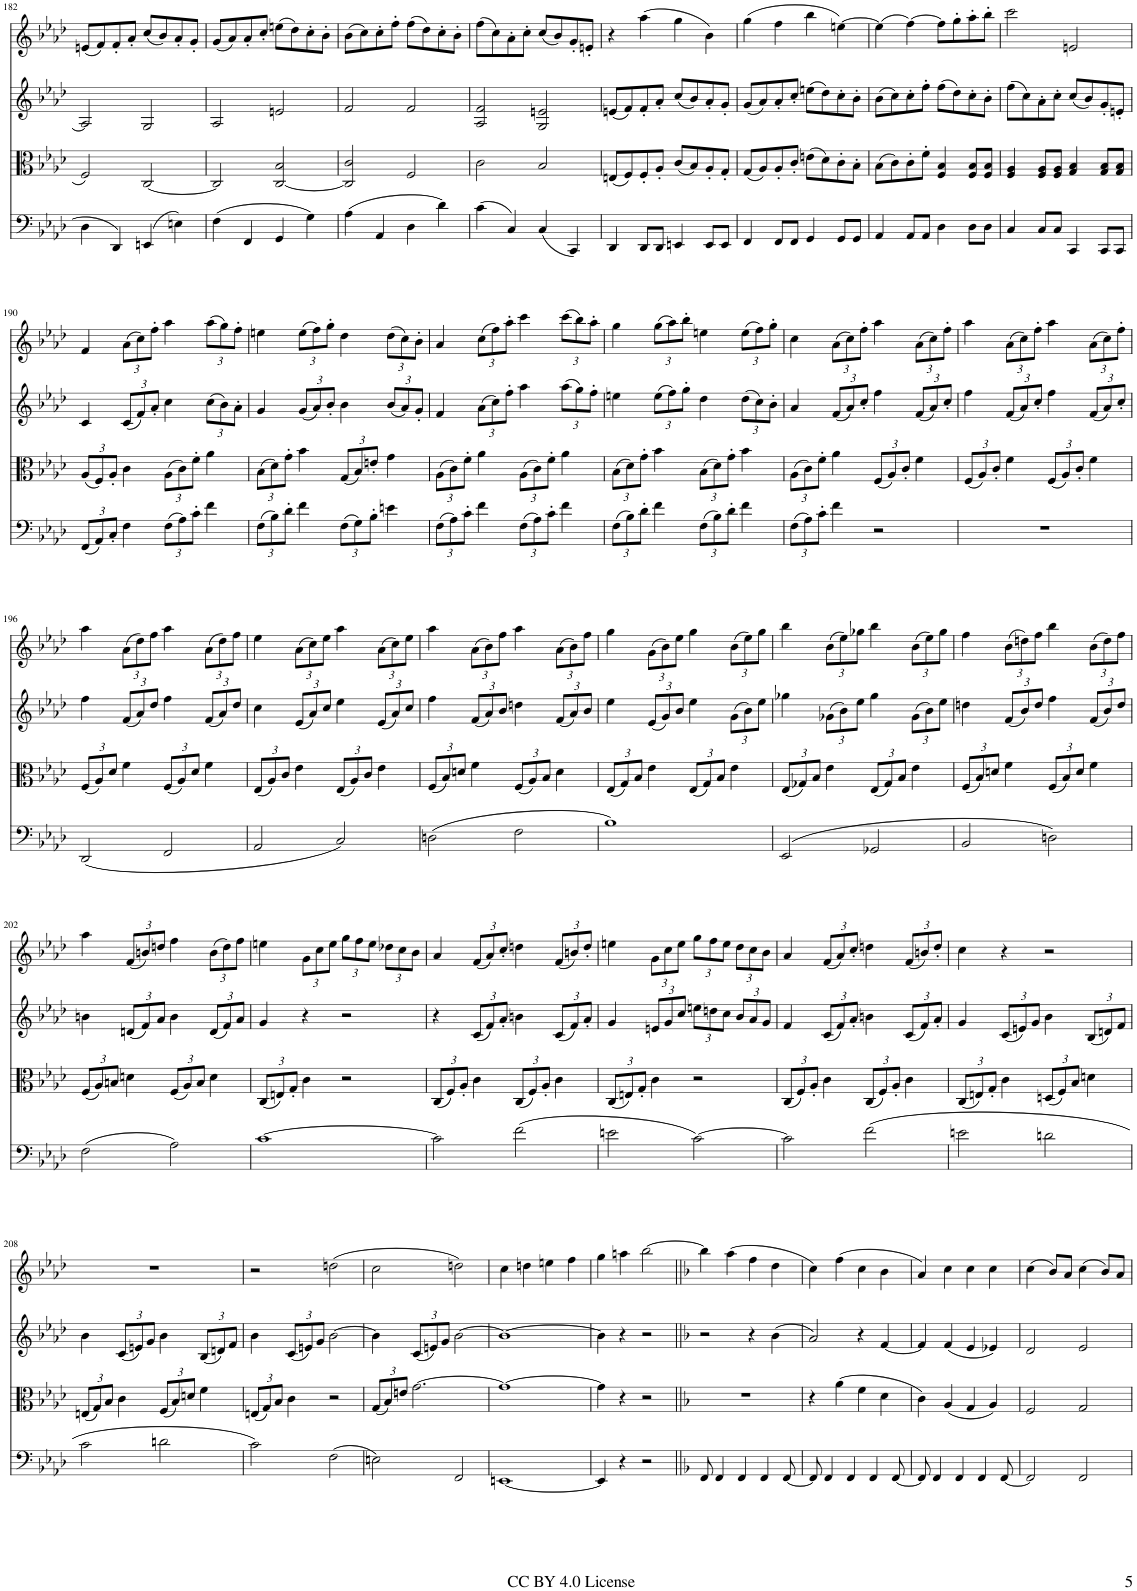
**kern	**kern	**kern	**kern
*part4	*part3	*part2	*part1
*staff4	*staff3	*staff2	*staff1
*I"Cello	*I"Viola	*I"Violin II	*I"Violin I
*	*I'Vla	*I'Vln	*I'Vln
!!LO:PB:g=z
*clefF4	*clefC3	*clefG2	*clefG2
*k[b-e-a-d-]	*k[b-e-a-d-]	*k[b-e-a-d-]	*k[b-e-a-d-]
*M2/2	*M2/2	*M2/2	*M2/2
*met(c|)	*met(c|)	*met(c|)	*met(c|)
=182	=182	=182	=182
4D-\	2F/	2A-/]	(8en/L
.	.	.	8f/)
4DD-/	.	.	8f'/
.	.	.	8a-'/J
(4EEn/	[2C/	2G/	(8cc/L
.	.	.	8b-/)
4En\)	.	.	8a-'/
.	.	.	8g'/J
=183	=183	=183	=183
(4F\	2C/]	2A-/	(8g/L
.	.	.	8a-/)
4FF/	.	.	8a-'/
.	.	.	8cc'/J
4GG/	[2C/ 2B-/	2en/	(8een\L
.	.	.	8dd-\)
4G\)	.	.	8cc'\
.	.	.	8b-'\J
=184	=184	=184	=184
(4A-\	2C/] 2c/	2f/	(8b-\L
.	.	.	8cc\)
4AA-/	.	.	8cc'\
.	.	.	8ff'\J
4D-\	2F/	2f/	(8ff\L
.	.	.	8dd-\)
4d-\)	.	.	8cc'\
.	.	.	8b-'\J
=185	=185	=185	=185
(4c\	2c\	2A-/ 2f/	(8ff\L
.	.	.	8cc\)
4C/)	.	.	8a-'\
.	.	.	8cc'\J
(4C/	2B-/	2G/ 2en/	(8cc/L
.	.	.	8b-/)
4CC/)	.	.	8g'/
.	.	.	8en'/J
=186	=186	=186	=186
4DD-/	(8En/L	(8en/L	4r
.	8F/)	8f/)	.
8DD-/L	8F'/	8f'/	(4aa-\
8DD-/J	8A-'/J	8a-'/J	.
4EEn/	(8c/L	(8cc/L	4gg\
.	8B-/)	8b-/)	.
8EE/L	8A-'/	8a-'/	4b-\)
8EE/J	8G'/J	8g'/J	.
=187	=187	=187	=187
4FF/	(8G/L	(8g/L	(4gg\
.	8A-/)	8a-/)	.
8FF/L	8A-'/	8a-'/	4ff\
8FF/J	8c'/J	8cc'/J	.
4GG/	(8en\L	(8een\L	4bb-\
.	8d-\)	8dd-\)	.
8GG/L	8c'\	8cc'\	[4een\)
8GG/J	8B-'\J	8b-'\J	.
=188	=188	=188	=188
4AA-/	(8B-\L	(8b-\L	(4ee\]
.	8c\)	8cc\)	.
8AA-/L	8c'\	8cc'\	[4ff\)
8AA-/J	8f'\J	8ff'\J	.
4D-\	4F/ 4B-/	(8ff\L	8ff\L]
.	.	8dd-\)	8gg'\
8D-\L	8F/ 8B-/L	8cc'\	8aa-'\
8D-\J	8F/ 8B-/J	8b-'\J	8bb-'\J
=189	=189	=189	=189
4C/	4F/ 4A-/	(8ff\L	2ccc\
.	.	8cc\)	.
8C/L	8F/ 8A-/L	8a-'\	.
8C/J	8F/ 8A-/J	8cc'\J	.
4CC/	4G/ 4B-/	(8cc/L	2en/
.	.	8b-/)	.
8CC/L	8G/ 8B-/L	8g'/	.
8CC/J	8G/ 8B-/J	8en'/J	.
!!LO:LB:g=z
=190	=190	=190	=190
*Xbrackettup	*Xbrackettup	*	*
(12FF/L	(12A-/L	4c/	4f/
12AA-/)	12F/)	.	.
12C'/J	12A-'/J	.	.
*	*	*Xbrackettup	*Xbrackettup
4F\	4c\	(12c/L	(12a-\L
.	.	12f/)	12cc\)
.	.	12a-'/J	12ff'\J
(12F\L	(12A-\L	4cc\	4aa-\
12A-\)	12c\)	.	.
12c'\J	12f'\J	.	.
4f\	4a-\	(12cc\L	(12aa-\L
.	.	12b-\)	12gg\)
.	.	12a-'\J	12ff'\J
=191	=191	=191	=191
(12F\L	(12B-\L	4g/	4een\
12B-\)	12d-\)	.	.
12d-'\J	12g'\J	.	.
4f\	4b-\	(12g/L	(12ee\L
.	.	12a-/)	12ff\)
.	.	12b-'/J	12gg'\J
(12F\L	(12G/L	4b-\	4dd-\
12G\)	12B-/)	.	.
12B-'\J	12en'/J	.	.
4en\	4g\	(12b-/L	(12dd-\L
.	.	12a-/)	12cc\)
.	.	12g'/J	12b-'\J
=192	=192	=192	=192
(12F\L	(12A-\L	4f/	4a-/
12A-\)	12c\)	.	.
12c'\J	12f'\J	.	.
4f\	4a-\	(12a-\L	(12cc\L
.	.	12cc\)	12ff\)
.	.	12ff'\J	12aa-'\J
(12F\L	(12A-\L	4aa-\	4ccc\
12A-\)	12c\)	.	.
12c'\J	12f'\J	.	.
4f\	4a-\	(12aa-\L	(12ccc\L
.	.	12gg\)	12bb-\)
.	.	12ff'\J	12aa-'\J
=193	=193	=193	=193
(12F\L	(12B-\L	4een\	4gg\
12B-\)	12d-\)	.	.
12d-'\J	12g'\J	.	.
4f\	4b-\	(12ee\L	(12gg\L
.	.	12ff\)	12aa-\)
.	.	12gg'\J	12bb-'\J
(12F\L	(12B-\L	4dd-\	4een\
12B-\)	12d-\)	.	.
12d-'\J	12g'\J	.	.
4f\	4b-\	(12dd-\L	(12ee\L
.	.	12cc\)	12ff\)
.	.	12b-'\J	12gg'\J
=194	=194	=194	=194
(12F\L	(12A-\L	4a-/	4cc\
12A-\)	12c\)	.	.
12c'\J	12f'\J	.	.
4f\	4a-\	(12f/L	(12a-\L
.	.	12a-/)	12cc\)
.	.	12cc'/J	12ff'\J
2r	(12F/L	4ff\	4aa-\
.	12A-/)	.	.
.	12c'/J	.	.
.	4f\	(12f/L	(12a-\L
.	.	12a-/)	12cc\)
.	.	12cc'/J	12ff'\J
=195	=195	=195	=195
1r	(12F/L	4ff\	4aa-\
.	12A-/)	.	.
.	12c'/J	.	.
.	4f\	(12f/L	(12a-\L
.	.	12a-/)	12cc\)
.	.	12cc'/J	12ff'\J
.	(12F/L	4ff\	4aa-\
.	12A-/)	.	.
.	12c'/J	.	.
.	4f\	(12f/L	(12a-\L
.	.	12a-/)	12cc\)
.	.	12cc'/J	12ff'\J
!!LO:LB:g=z
=196	=196	=196	=196
(2DD-/	(12F/L	4ff\	4aa-\
.	12A-/)	.	.
.	12d-/J	.	.
.	4f\	(12f/L	(12a-\L
.	.	12a-/)	12dd-\)
.	.	12dd-/J	12ff\J
2FF/	(12F/L	4ff\	4aa-\
.	12A-/)	.	.
.	12d-/J	.	.
.	4f\	(12f/L	(12a-\L
.	.	12a-/)	12dd-\)
.	.	12dd-/J	12ff\J
=197	=197	=197	=197
2AA-/	(12E-/L	4cc\	4ee-\
.	12A-/)	.	.
.	12c/J	.	.
.	4e-\	(12e-/L	(12a-\L
.	.	12a-/)	12cc\)
.	.	12cc/J	12ee-\J
2C/)	(12E-/L	4ee-\	4aa-\
.	12A-/)	.	.
.	12c/J	.	.
.	4e-\	(12e-/L	(12a-\L
.	.	12a-/)	12cc\)
.	.	12cc/J	12ee-\J
=198	=198	=198	=198
(2Dn\	(12F/L	4ff\	4aa-\
.	12B-/)	.	.
.	12dn/J	.	.
.	4f\	(12f/L	(12a-\L
.	.	12a-/)	12b-\)
.	.	12b-/J	12ff\J
2F\	(12F/L	4ddn\	4aa-\
.	12A-/)	.	.
.	12B-/J	.	.
.	4d\	(12f/L	(12a-\L
.	.	12a-/)	12b-\)
.	.	12b-/J	12ff\J
=199	=199	=199	=199
1B-)	(12E-/L	4ee-\	4gg\
.	12G/)	.	.
.	12B-/J	.	.
.	4e-\	(12e-/L	(12g\L
.	.	12g/)	12b-\)
.	.	12b-/J	12ee-\J
.	(12E-/L	4ee-\	4gg\
.	12G/)	.	.
.	12B-/J	.	.
.	4e-\	(12g\L	(12b-\L
.	.	12b-\)	12ee-\)
.	.	12ee-\J	12gg\J
=200	=200	=200	=200
(2EE-/	(12E-/L	4gg-X\	4bb-\
.	12G-X/)	.	.
.	12B-/J	.	.
.	4e-\	(12g-X\L	(12b-\L
.	.	12b-\)	12ee-\)
.	.	12ee-\J	12gg-X\J
2GG-X/	(12E-/L	4gg-\	4bb-\
.	12G-/)	.	.
.	12B-/J	.	.
.	4e-\	(12g-\L	(12b-\L
.	.	12b-\)	12ee-\)
.	.	12ee-\J	12gg-\J
=201	=201	=201	=201
2BB-/	(12F/L	4ddn\	4ff\
.	12B-/)	.	.
.	12dn/J	.	.
.	4f\	(12f/L	(12b-\L
.	.	12b-/)	12ddn\)
.	.	12dd/J	12ff\J
2Dn\)	(12F/L	4ff\	4bb-\
.	12B-/)	.	.
.	12d/J	.	.
.	4f\	(12f/L	(12b-\L
.	.	12b-/)	12dd\)
.	.	12dd/J	12ff\J
!!LO:LB:g=z
=202	=202	=202	=202
(2F\	(12F/L	4bn\	4aa-\
.	12A-/)	.	.
.	12Bn/J	.	.
.	4dn\	(12dn/L	(12f/L
.	.	12f/)	12bn/)
.	.	12a-/J	12ddn/J
2A-\)	(12F/L	4b\	4ff\
.	12A-/)	.	.
.	12B/J	.	.
.	4d\	(12d/L	(12b\L
.	.	12f/)	12dd\)
.	.	12a-/J	12ff\J
=203	=203	=203	=203
[1c	(12C/L	4g/	4een\
.	12En/)	.	.
.	12G'/J	.	.
.	4c\	4r	12g\L
.	.	.	12cc\
.	.	.	12ee\J
.	2r	2r	12gg\L
.	.	.	12ff\
.	.	.	12ee\J
.	.	.	12dd-X\L
.	.	.	12cc\
.	.	.	12b-\J
=204	=204	=204	=204
2c\]	(12C/L	4r	4a-/
.	12F/)	.	.
.	12A-'/J	.	.
.	4c\	(12c/L	(12f/L
.	.	12f/)	12a-/)
.	.	12a-'/J	12cc'/J
(2f\	(12C/L	4bn\	4ddn\
.	12F/)	.	.
.	12A-'/J	.	.
.	4c\	(12c/L	(12f/L
.	.	12f/)	12bn/)
.	.	12a-'/J	12dd'/J
=205	=205	=205	=205
2en\	(12C/L	4g/	4een\
.	12En/)	.	.
.	12G'/J	.	.
.	4c\	12en/L	12g\L
.	.	12g/	12cc\
.	.	12cc/J	12ee\J
[2c\)	2r	12een\L	12gg\L
.	.	12ddn\	12ff\
.	.	12cc\J	12ee\J
.	.	12b-/L	12dd-\L
.	.	12a-/	12cc\
.	.	12g/J	12b-\J
=206	=206	=206	=206
2c\]	(12C/L	4f/	4a-/
.	12F/)	.	.
.	12A-'/J	.	.
.	4c\	(12c/L	(12f/L
.	.	12f/)	12a-/)
.	.	12a-'/J	12cc'/J
(2f\	(12C/L	4bn\	4ddn\
.	12F/)	.	.
.	12A-'/J	.	.
.	4c\	(12c/L	(12f/L
.	.	12f/)	12bn/)
.	.	12a-'/J	12dd'/J
=207	=207	=207	=207
2en\	(12C/L	4g/	4cc\
.	12En/)	.	.
.	12G'/J	.	.
.	4c\	(12c/L	4r
.	.	12en/)	.
.	.	12g/J	.
2dn\	(12Dn/L	4b-\	2r
.	12F/)	.	.
.	12B-/J	.	.
.	4dn\	(12B-/L	.
.	.	12dn/)	.
.	.	12f/J	.
!!LO:LB:g=z
=208	=208	=208	=208
2c\	(12En/L	4b-\	1r
.	12G/)	.	.
.	12B-/J	.	.
.	4c\	(12c/L	.
.	.	12en/)	.
.	.	12g/J	.
2dn\	(12F/L	4b-\	.
.	12B-/)	.	.
.	12dn/J	.	.
.	4f\	(12B-/L	.
.	.	12dn/)	.
.	.	12f/J	.
=209	=209	=209	=209
2c\)	(12En/L	4b-\	2r
.	12G/)	.	.
.	12B-/J	.	.
.	4c\	(12c/L	.
.	.	12en/)	.
.	.	12g/J	.
(2F\	2r	[2b-\	(2ddn\
=210	=210	=210	=210
2En\)	(12G/L	4b-\]	2cc\
.	12B-/)	.	.
.	12en/J	.	.
.	[2.g\	(12c/L	.
.	.	12en/)	.
.	.	12g/J	.
2FF/	.	[2b-\	2ddn\)
=211	=211	=211	=211
[1EEn	1g_	1b-_	4cc\
.	.	.	4ddn\
.	.	.	4een\
.	.	.	4ff\
=212	=212	=212	=212
4EE/]	4g\]	4b-\]	4gg\
4r	4r	4r	4aan\
2r	2r	2r	[2bb-\
=213||	=213||	=213||	=213||
*k[b-]	*k[b-]	*k[b-]	*k[b-]
8FF/	1r	2r	4bb-\]
4FF/	.	.	.
.	.	.	(4aa\
4FF/	.	.	.
.	.	4r	4ff\
4FF/	.	.	.
.	.	(4b-\	4dd\
[8FF/	.	.	.
=214	=214	=214	=214
8FF/]	4r	2a/)	4cc\)
4FF/	.	.	.
.	(4a\	.	(4ff\
4FF/	.	.	.
.	4f\	4r	4cc\
4FF/	.	.	.
.	4d\	[4f/	4b-\
[8FF/	.	.	.
=215	=215	=215	=215
8FF/]	4c\)	4f/]	4a/)
4FF/	.	.	.
.	(4A/	(4f/	4cc\
4FF/	.	.	.
.	4G/	4e/	4cc\
4FF/	.	.	.
.	4A/)	4e-X/)	4cc\
[8FF/	.	.	.
=216	=216	=216	=216
2FF/]	2F/	2d/	(4cc\
.	.	.	8b-/L)
.	.	.	8a/J
2FF/	2G/	2e/	(4cc\
.	.	.	8b-/L)
.	.	.	8a/J
=	=	=	=
*-	*-	*-	*-
